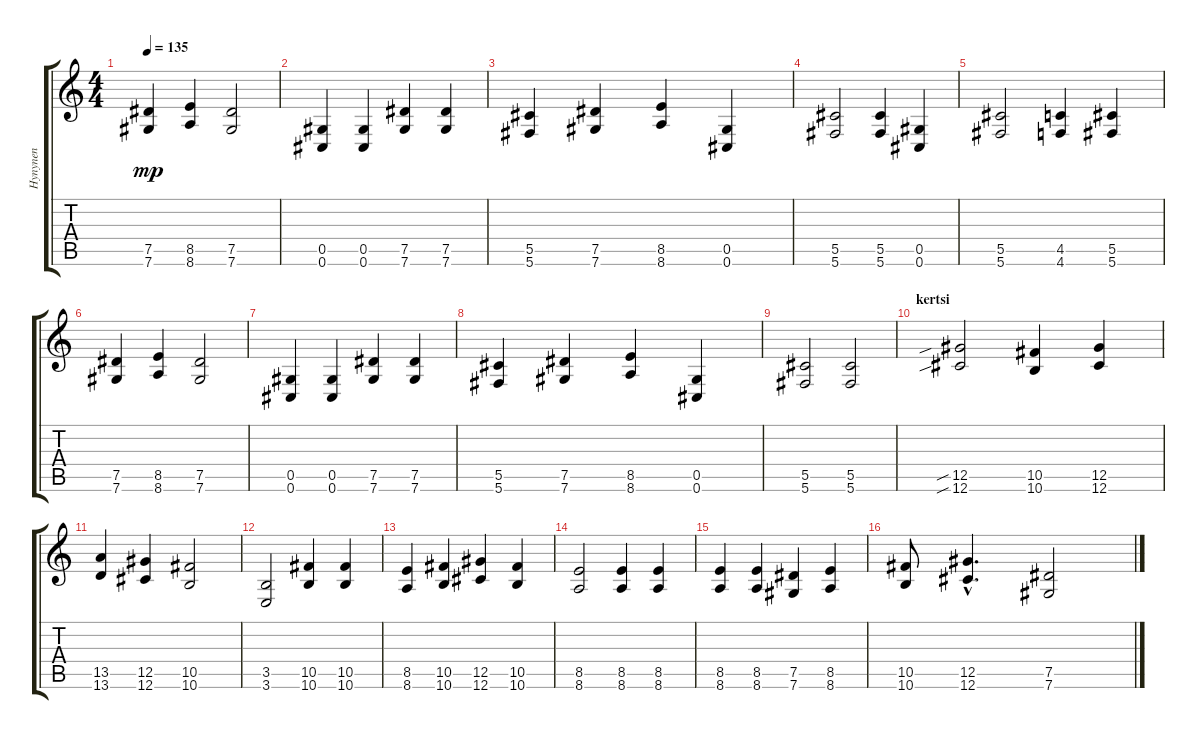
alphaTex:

\track ("Hynynen" "Hynynen") {instrument distortionguitar}
\staff {score tabs}
\tuning (Eb4 Bb3 Gb3 Db3 Ab2 Db2) {hide}
\ts (4 4)
\tempo 135
\clef g2
\ks c
(7.5 7.6).4{dy mp} (8.5 8.6).4 (7.5 7.6).2 |
(0.5 0.6).4 (0.5 0.6).4 (7.5 7.6).4 (7.5 7.6).4 |
(5.5 5.6).4 (7.5 7.6).4 (8.5 8.6).4 (0.5 0.6).4 |
(5.5 5.6).2 (5.5 5.6).4 (0.5 0.6).4 |
(5.5 5.6).2 (4.5 4.6).4 (5.5 5.6).4 |
(7.5 7.6).4 (8.5 8.6).4 (7.5 7.6).2 |
(0.5 0.6).4 (0.5 0.6).4 (7.5 7.6).4 (7.5 7.6).4 |
(5.5 5.6).4 (7.5 7.6).4 (8.5 8.6).4 (0.5 0.6).4 |
(5.5 5.6).2 (5.5 5.6).2 |
\section ("" "kertsi")
(12.5{sib} 12.6{sib}).2 (10.5 10.6).4 (12.5 12.6).4 |
(13.5 13.6).4 (12.5 12.6).4 (10.5 10.6).2 |
(3.5 3.6).2 (10.5 10.6).4 (10.5 10.6).4 |
(8.5 8.6).4 (10.5 10.6).4 (12.5 12.6).4 (10.5 10.6).4 |
(8.5 8.6).2 (8.5 8.6).4 (8.5 8.6).4 |
(8.5 8.6).4 (8.5 8.6).4 (7.5 7.6).4 (8.5 8.6).4 |
(10.5 10.6).8 (12.5{hac} 12.6{hac}).4{d} (7.5 7.6).2
